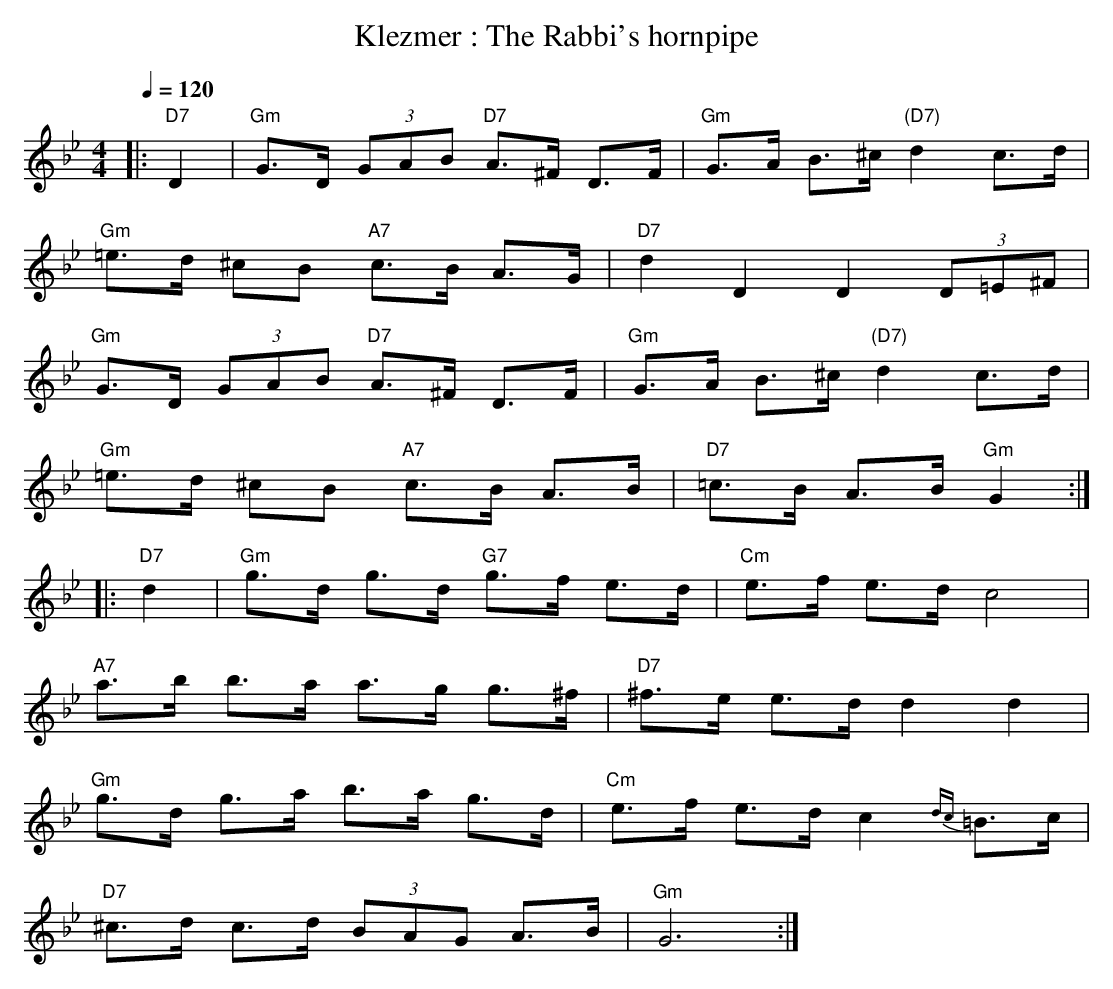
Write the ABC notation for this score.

X:1
T:Klezmer : The Rabbi's hornpipe
M:4/4
L:1/8
Q:1/4=120
K:Gm
|: "D7"D2 | "Gm"G>D (3GAB "D7"A>^F D>F | "Gm"G>A B>^c "(D7)"d2 c>d |
"Gm"=e>d ^cB "A7"c>B A>G | "D7"d2 D2 D2 (3D=E^F |
"Gm"G>D (3GAB "D7"A>^F D>F | "Gm"G>A B>^c "(D7)"d2 c>d |
"Gm"=e>d ^cB "A7"c>B A>B | "D7"=c>B A>B "Gm"G2 :|
|: "D7"d2 | "Gm"g>d g>d "G7"g>f e>d | "Cm"e>f e>d c4 |
"A7"a>b b>a a>g g>^f | "D7"^f>e e>d d2 d2 |
"Gm"g>d g>a b>a g>d | "Cm"e>f e>d c2{dc}=B>c |
"D7"^c>d c>d (3BAG A>B | "Gm"G6 :|
